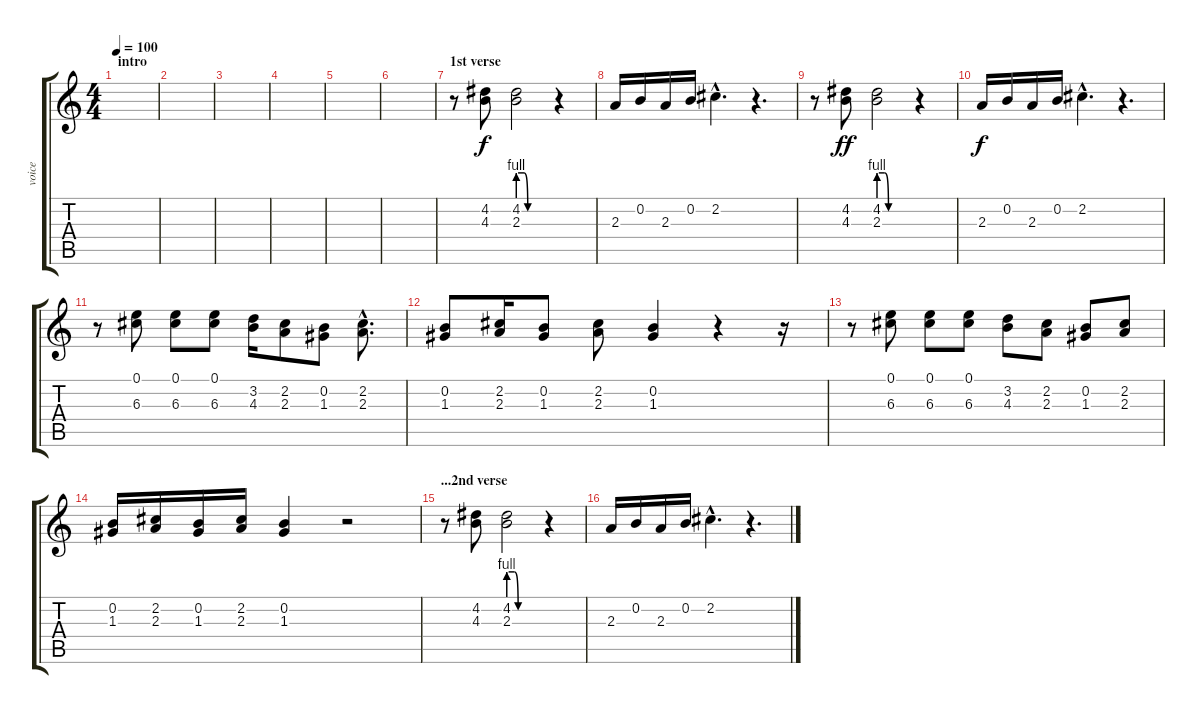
\track ("voice" "voice") {instrument electricguitarclean}
\staff {score tabs}
\tuning (E4 B3 G3 D3 A2 E2) {hide}
\ts (4 4)
\section ("" "intro")
\tempo 100
\clef g2
\ks c
|
|
|
|
|
|
\section ("" "1st verse")
r.8 (4.2 4.3).8 (4.2 2.3{be (custom 0 4 11 4 18 0 60 0)}).2 r.4 |
2.3.16{dy f} 0.2.16 2.3.16 0.2.16 2.2{hac}.4{d} r.4{d} |
r.8 (4.2 4.3).8{dy ff} (4.2 2.3{be (custom 0 4 11 4 18 0 60 0)}).2 r.4 |
2.3.16{dy f} 0.2.16 2.3.16 0.2.16 2.2{hac}.4{d} r.4{d} |
r.8 (0.1 6.3).8 (0.1 6.3).8 (0.1 6.3).8 (3.2 4.3).16 (2.2 2.3).8 (0.2 1.3).8 (2.2{hac} 2.3{hac}).8{d} |
(0.2 1.3).8 (2.2 2.3).16 (0.2 1.3).8 (2.2 2.3).8 (0.2 1.3).4 r.4 r.16 |
r.8 (0.1 6.3).8 (0.1 6.3).8 (0.1 6.3).8 (3.2 4.3).8 (2.2 2.3).8 (0.2 1.3).8 (2.2 2.3).8 |
(0.2 1.3).16 (2.2 2.3).16 (0.2 1.3).16 (2.2 2.3).16 (0.2 1.3).4 r.2 |
\section ("" "...2nd verse")
r.8 (4.2 4.3).8 (4.2 2.3{be (custom 0 4 11 4 18 0 60 0)}).2 r.4 |
2.3.16 0.2.16 2.3.16 0.2.16 2.2{hac}.4{d} r.4{d}
